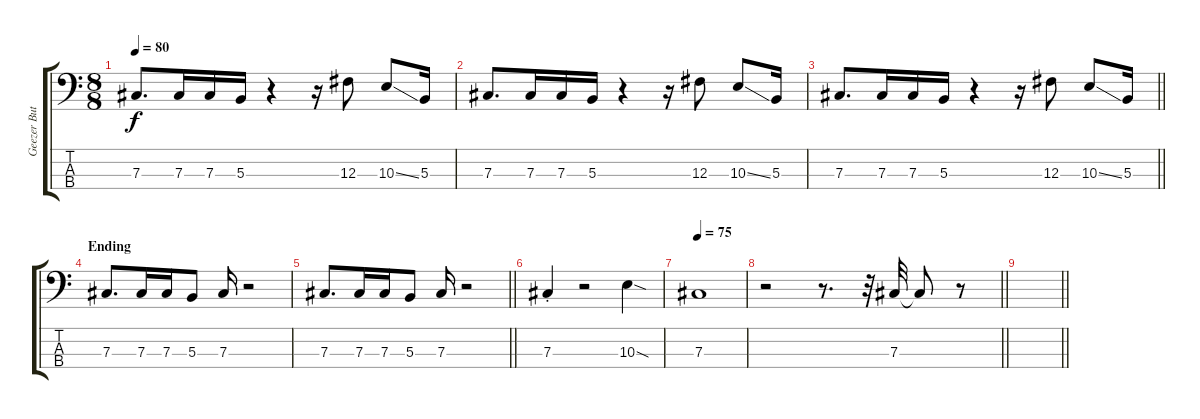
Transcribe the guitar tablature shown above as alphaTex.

\track ("Geezer Butler (Bass)" "Geezer But") {instrument electricbassfinger}
\staff {score tabs}
\tuning (E2 B1 Gb1 Db1) {hide}
\ts (8 8)
\tempo 80
\clef f4
\ks c
7.3.8{d dy f} 7.3.16 7.3.16 5.3.16 r.4 r.16 12.3.8 10.3{ss}.8 5.3.16 |
7.3.8{d} 7.3.16 7.3.16 5.3.16 r.4 r.16 12.3.8 10.3{ss}.8 5.3.16 |
\barLineRight lightlight
7.3.8{d} 7.3.16 7.3.16 5.3.16 r.4 r.16 12.3.8 10.3{ss}.8 5.3.16 |
\section ("" "Ending ")
7.3.8{d} 7.3.16 7.3.16 5.3.8 7.3.16 r.2 |
\barLineRight lightlight
7.3.8{d} 7.3.16 7.3.16 5.3.8 7.3.16 r.2 |
7.3{st}.4 r.2 10.3{sod}.4 |
\tempo 75
7.3.1 |
\barLineRight lightlight
r.2 r.8{d} r.32 7.3.32 7.3{t}.8 r.8 |
\barLineRight lightlight
